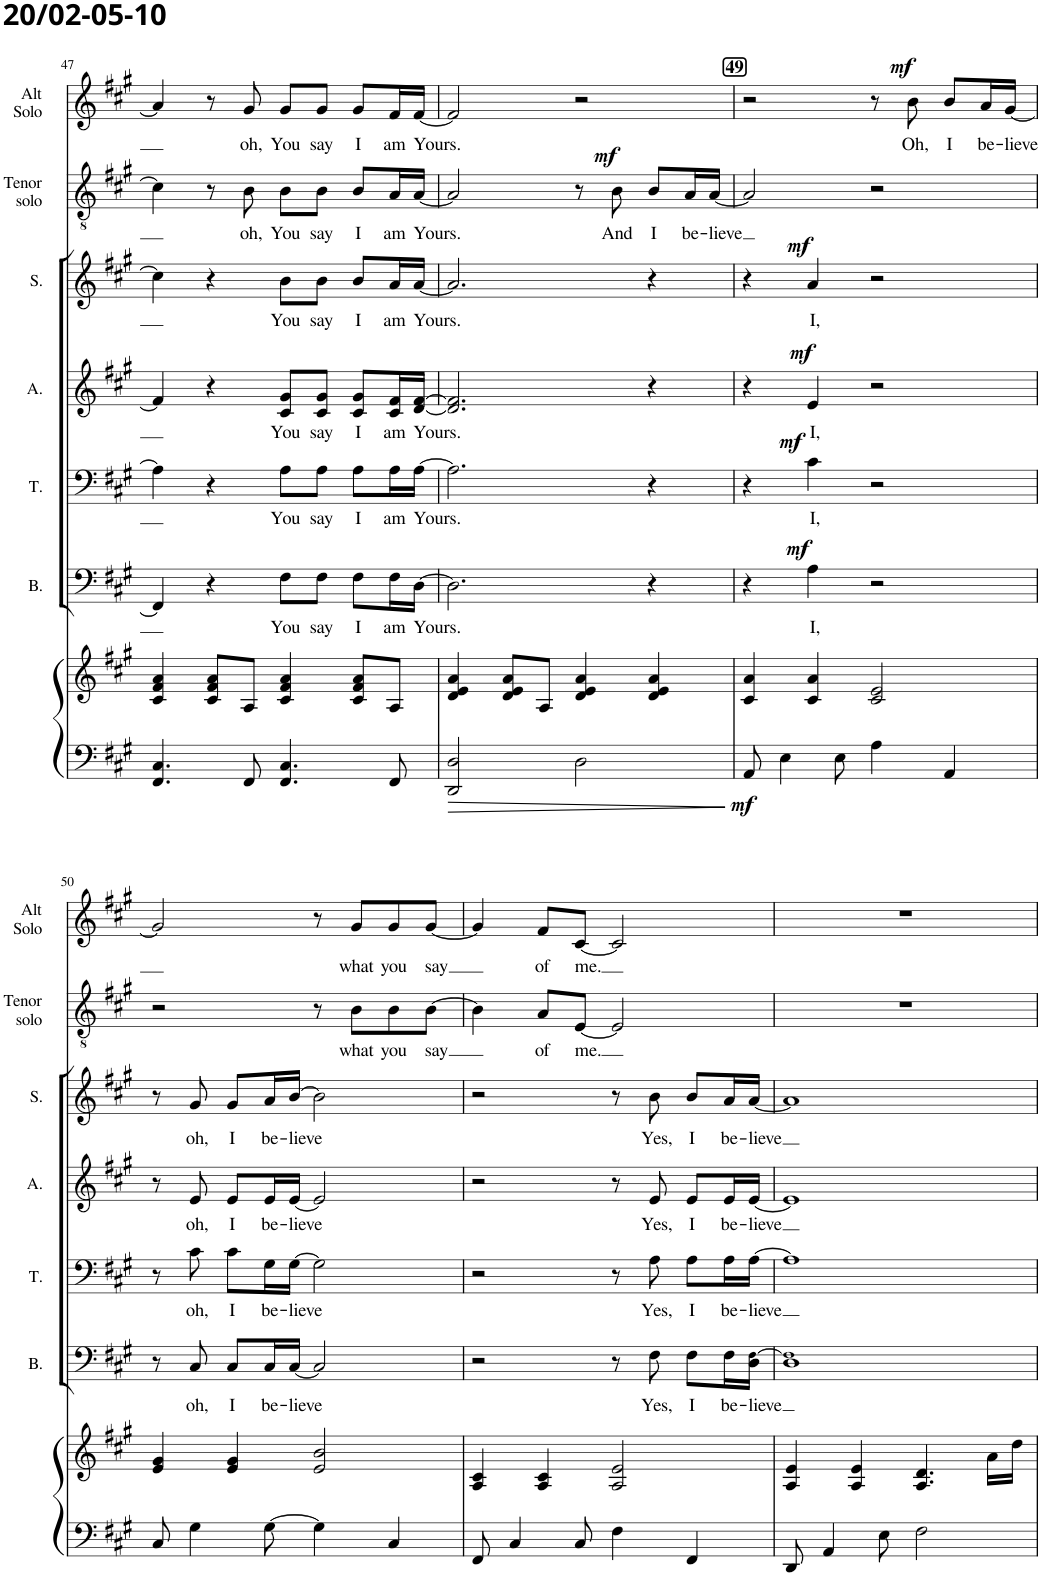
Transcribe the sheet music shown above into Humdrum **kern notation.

**kern	**kern	**dynam	**kern	**text	**dynam	**kern	**text	**dynam	**kern	**text	**dynam	**kern	**text	**dynam	**kern	**text	**dynam	**kern	**text	**dynam
*part7	*part7	*part7	*part6	*part6	*part6	*part5	*part5	*part5	*part4	*part4	*part4	*part3	*part3	*part3	*part2	*part2	*part2	*part1	*part1	*part1
*staff8	*staff7	*staff7/8	*staff6	*staff6	*staff6	*staff5	*staff5	*staff5	*staff4	*staff4	*staff4	*staff3	*staff3	*staff3	*staff2	*staff2	*staff2	*staff1	*staff1	*staff1
*I"Piano	*	*	*I"Bas	*	*	*I"Tenor	*	*	*I"Alt	*	*	*I"Sopraan	*	*	*I"Tenor solo	*	*	*I"Alt Solo	*	*
*I'Pno	*	*	*I'B.	*	*	*I'T.	*	*	*I'A.	*	*	*I'S.	*	*	*I'Tenor  solo	*	*	*I'Alt Solo	*	*
!!LO:PB:g=z
*clefF4	*clefG2	*	*clefF4	*	*	*clefF4	*	*	*clefG2	*	*	*clefG2	*	*	*clefGv2	*	*	*clefG2	*	*
*k[f#c#g#]	*k[f#c#g#]	*	*k[f#c#g#]	*	*	*k[f#c#g#]	*	*	*k[f#c#g#]	*	*	*k[f#c#g#]	*	*	*k[f#c#g#]	*	*	*k[f#c#g#]	*	*
*M4/4	*M4/4	*	*M4/4	*	*	*M4/4	*	*	*M4/4	*	*	*M4/4	*	*	*M4/4	*	*	*M4/4	*	*
=47	=47	=47	=47	=47	=47	=47	=47	=47	=47	=47	=47	=47	=47	=47	=47	=47	=47	=47	=47	=47
4.FF#/ 4.C#/	4c#/ 4f#/ 4a/	.	4FF#/]	.	.	4A\]	.	.	4f#/]	.	.	4cc#\]	.	.	4c#\]	.	.	4a/]	.	.
.	8c#/ 8f#/ 8a/L	.	4r	.	.	4r	.	.	4r	.	.	4r	.	.	8r	.	.	8r	.	.
!	!	!	!	!	!	!	!	!	!	!	!	!	!	!	!	!LO:LY:b	!	!	!LO:LY:b	!
8FF#/	8A/J	.	.	.	.	.	.	.	.	.	.	.	.	.	8B\	oh,	.	8g#/	oh,	.
!	!	!	!	!LO:LY:b	!	!	!LO:LY:b	!	!	!LO:LY:b	!	!	!LO:LY:b	!	!	!LO:LY:b	!	!	!LO:LY:b	!
4.FF#/ 4.C#/	4c#/ 4f#/ 4a/	.	8F#\L	You	.	8A\L	You	.	8c#/ 8g#/L	You	.	8b\L	You	.	8B\L	You	.	8g#/L	You	.
!	!	!	!	!LO:LY:b	!	!	!LO:LY:b	!	!	!LO:LY:b	!	!	!LO:LY:b	!	!	!LO:LY:b	!	!	!LO:LY:b	!
.	.	.	8F#\J	say	.	8A\J	say	.	8c#/ 8g#/J	say	.	8b\J	say	.	8B\J	say	.	8g#/J	say	.
!	!	!	!	!LO:LY:b	!	!	!LO:LY:b	!	!	!LO:LY:b	!	!	!LO:LY:b	!	!	!LO:LY:b	!	!	!LO:LY:b	!
.	8c#/ 8f#/ 8a/L	.	8F#\L	I	.	8A\L	I	.	8c#/ 8g#/L	I	.	8b/L	I	.	8B/L	I	.	8g#/L	I	.
!	!	!	!	!LO:LY:b	!	!	!LO:LY:b	!	!	!LO:LY:b	!	!	!LO:LY:b	!	!	!LO:LY:b	!	!	!LO:LY:b	!
8FF#/	8A/J	.	16F#\L	am	.	16A\L	am	.	16c#/ 16f#/L	am	.	16a/L	am	.	16A/L	am	.	16f#/L	am	.
!	!	!	!	!LO:LY:b	!	!	!LO:LY:b	!	!	!LO:LY:b	!	!	!LO:LY:b	!	!	!LO:LY:b	!	!	!LO:LY:b	!
.	.	.	[16D\JJ	Yours.	.	[16A\JJ	Yours.	.	[16d/ [16f#/JJ	Yours.	.	[16a/JJ	Yours.	.	[16A/JJ	Yours.	.	[16f#/JJ	Yours.	.
=48	=48	=48	=48	=48	=48	=48	=48	=48	=48	=48	=48	=48	=48	=48	=48	=48	=48	=48	=48	=48
2DD/ 2D/	4d/ 4e/ 4a/	.	2.D\]	.	.	2.A\]	.	.	2.d/] 2.f#/]	.	.	2.a/]	.	.	2A/]	.	.	2f#/]	.	.
.	8d/ 8e/ 8a/L	.	.	.	.	.	.	.	.	.	.	.	.	.	.	.	.	.	.	.
.	8A/J	.	.	.	.	.	.	.	.	.	.	.	.	.	.	.	.	.	.	.
2D\	4d/ 4e/ 4a/	.	.	.	.	.	.	.	.	.	.	.	.	.	8r	.	.	2r	.	.
!	!	!	!	!	!	!	!	!	!	!	!	!	!	!	!	!LO:LY:b	!LO:DY:a	!	!	!
.	.	.	.	.	.	.	.	.	.	.	.	.	.	.	8B\	And	mf	.	.	.
!	!	!	!	!	!	!	!	!	!	!	!	!	!	!	!	!LO:LY:b	!	!	!	!
.	4d/ 4e/ 4a/	.	4r	.	.	4r	.	.	4r	.	.	4r	.	.	8B/L	I	.	.	.	.
!	!	!	!	!	!	!	!	!	!	!	!	!	!	!	!	!LO:LY:b	!	!	!	!
.	.	.	.	.	.	.	.	.	.	.	.	.	.	.	16A/L	be-	.	.	.	.
!	!	!	!	!	!	!	!	!	!	!	!	!	!	!	!	!LO:LY:b	!	!	!	!
.	.	.	.	.	.	.	.	.	.	.	.	.	.	.	[16A/JJ	-lieve	.	.	.	.
!!LO:REH:place=s1:a:B:cj:fs=11:t=49
=49	=49	=49	=49	=49	=49	=49	=49	=49	=49	=49	=49	=49	=49	=49	=49	=49	=49	=49	=49	=49
!	!	!LO:DY:b=2	!	!	!	!	!	!	!	!	!	!	!	!	!	!	!	!	!	!
8AA/	4c#/ 4a/	mf	4r	.	.	4r	.	.	4r	.	.	4r	.	.	2A/]	.	.	2r	.	.
4E\	.	.	.	.	.	.	.	.	.	.	.	.	.	.	.	.	.	.	.	.
!	!	!	!	!LO:LY:b	!LO:DY:a	!	!LO:LY:b	!LO:DY:a	!	!LO:LY:b	!LO:DY:a	!	!LO:LY:b	!LO:DY:a	!	!	!	!	!	!
.	4c#/ 4a/	.	4A\	I,	mf	4c#\	I,	mf	4e/	I,	mf	4a/	I,	mf	.	.	.	.	.	.
8E\	.	.	.	.	.	.	.	.	.	.	.	.	.	.	.	.	.	.	.	.
4A\	2c#/ 2e/	.	2r	.	.	2r	.	.	2r	.	.	2r	.	.	2r	.	.	8r	.	.
!	!	!	!	!	!	!	!	!	!	!	!	!	!	!	!	!	!	!	!LO:LY:b	!LO:DY:a
.	.	.	.	.	.	.	.	.	.	.	.	.	.	.	.	.	.	8b\	Oh,	mf
!	!	!	!	!	!	!	!	!	!	!	!	!	!	!	!	!	!	!	!LO:LY:b	!
4AA/	.	.	.	.	.	.	.	.	.	.	.	.	.	.	.	.	.	8b/L	I	.
!	!	!	!	!	!	!	!	!	!	!	!	!	!	!	!	!	!	!	!LO:LY:b	!
.	.	.	.	.	.	.	.	.	.	.	.	.	.	.	.	.	.	16a/L	be-	.
!	!	!	!	!	!	!	!	!	!	!	!	!	!	!	!	!	!	!	!LO:LY:b	!
.	.	.	.	.	.	.	.	.	.	.	.	.	.	.	.	.	.	[16g#/JJ	-lieve	.
!!LO:LB:g=z
=50	=50	=50	=50	=50	=50	=50	=50	=50	=50	=50	=50	=50	=50	=50	=50	=50	=50	=50	=50	=50
8C#/	4e/ 4g#/	.	8r	.	.	8r	.	.	8r	.	.	8r	.	.	2r	.	.	2g#/]	.	.
!	!	!	!	!LO:LY:b	!	!	!LO:LY:b	!	!	!LO:LY:b	!	!	!LO:LY:b	!	!	!	!	!	!	!
4G#\	.	.	8C#/	oh,	.	8c#\	oh,	.	8e/	oh,	.	8g#/	oh,	.	.	.	.	.	.	.
!	!	!	!	!LO:LY:b	!	!	!LO:LY:b	!	!	!LO:LY:b	!	!	!LO:LY:b	!	!	!	!	!	!	!
.	4e/ 4g#/	.	8C#/L	I	.	8c#\L	I	.	8e/L	I	.	8g#/L	I	.	.	.	.	.	.	.
!	!	!	!	!LO:LY:b	!	!	!LO:LY:b	!	!	!LO:LY:b	!	!	!LO:LY:b	!	!	!	!	!	!	!
[8G#\	.	.	16C#/L	be-	.	16G#\L	be-	.	16e/L	be-	.	16a/L	be-	.	.	.	.	.	.	.
!	!	!	!	!LO:LY:b	!	!	!LO:LY:b	!	!	!LO:LY:b	!	!	!LO:LY:b	!	!	!	!	!	!	!
.	.	.	[16C#/JJ	-lieve	.	[16G#\JJ	-lieve	.	[16e/JJ	-lieve	.	[16b/JJ	-lieve	.	.	.	.	.	.	.
4G#\]	2e/ 2b/	.	2C#/]	.	.	2G#\]	.	.	2e/]	.	.	2b\]	.	.	8r	.	.	8r	.	.
!	!	!	!	!	!	!	!	!	!	!	!	!	!	!	!	!LO:LY:b	!	!	!LO:LY:b	!
.	.	.	.	.	.	.	.	.	.	.	.	.	.	.	8B\L	what	.	8g#/L	what	.
!	!	!	!	!	!	!	!	!	!	!	!	!	!	!	!	!LO:LY:b	!	!	!LO:LY:b	!
4C#/	.	.	.	.	.	.	.	.	.	.	.	.	.	.	8B\	you	.	8g#/	you	.
!	!	!	!	!	!	!	!	!	!	!	!	!	!	!	!	!LO:LY:b	!	!	!LO:LY:b	!
.	.	.	.	.	.	.	.	.	.	.	.	.	.	.	[8B\J	say	.	[8g#/J	say	.
=51	=51	=51	=51	=51	=51	=51	=51	=51	=51	=51	=51	=51	=51	=51	=51	=51	=51	=51	=51	=51
8FF#/	4A/ 4c#/	.	2r	.	.	2r	.	.	2r	.	.	2r	.	.	4B\]	.	.	4g#/]	.	.
4C#/	.	.	.	.	.	.	.	.	.	.	.	.	.	.	.	.	.	.	.	.
!	!	!	!	!	!	!	!	!	!	!	!	!	!	!	!	!LO:LY:b	!	!	!LO:LY:b	!
.	4A/ 4c#/	.	.	.	.	.	.	.	.	.	.	.	.	.	8A/L	of	.	8f#/L	of	.
!	!	!	!	!	!	!	!	!	!	!	!	!	!	!	!	!LO:LY:b	!	!	!LO:LY:b	!
8C#/	.	.	.	.	.	.	.	.	.	.	.	.	.	.	[8E/J	me.	.	[8c#/J	me.	.
4F#\	2A/ 2e/	.	8r	.	.	8r	.	.	8r	.	.	8r	.	.	2E/]	.	.	2c#/]	.	.
!	!	!	!	!LO:LY:b	!	!	!LO:LY:b	!	!	!LO:LY:b	!	!	!LO:LY:b	!	!	!	!	!	!	!
.	.	.	8F#\	Yes,	.	8A\	Yes,	.	8e/	Yes,	.	8b\	Yes,	.	.	.	.	.	.	.
!	!	!	!	!LO:LY:b	!	!	!LO:LY:b	!	!	!LO:LY:b	!	!	!LO:LY:b	!	!	!	!	!	!	!
4FF#/	.	.	8F#\L	I	.	8A\L	I	.	8e/L	I	.	8b/L	I	.	.	.	.	.	.	.
!	!	!	!	!LO:LY:b	!	!	!LO:LY:b	!	!	!LO:LY:b	!	!	!LO:LY:b	!	!	!	!	!	!	!
.	.	.	16F#\L	be-	.	16A\L	be-	.	16e/L	be-	.	16a/L	be-	.	.	.	.	.	.	.
!	!	!	!	!LO:LY:b	!	!	!LO:LY:b	!	!	!LO:LY:b	!	!	!LO:LY:b	!	!	!	!	!	!	!
.	.	.	16D\ [16F#!\JJ	-lieve	.	[16A\JJ	-lieve	.	[16e/JJ	-lieve	.	[16a/JJ	-lieve	.	.	.	.	.	.	.
=52	=52	=52	=52	=52	=52	=52	=52	=52	=52	=52	=52	=52	=52	=52	=52	=52	=52	=52	=52	=52
8DD/	4A/ 4e/	.	1D 1F#!]	.	.	1A]	.	.	1e]	.	.	1a]	.	.	1r	.	.	1r	.	.
4AA/	.	.	.	.	.	.	.	.	.	.	.	.	.	.	.	.	.	.	.	.
.	4A/ 4e/	.	.	.	.	.	.	.	.	.	.	.	.	.	.	.	.	.	.	.
8E\	.	.	.	.	.	.	.	.	.	.	.	.	.	.	.	.	.	.	.	.
2F#\	4.A/ 4.d/	.	.	.	.	.	.	.	.	.	.	.	.	.	.	.	.	.	.	.
.	16a\LL	.	.	.	.	.	.	.	.	.	.	.	.	.	.	.	.	.	.	.
.	16dd\JJ	.	.	.	.	.	.	.	.	.	.	.	.	.	.	.	.	.	.	.
=	=	=	=	=	=	=	=	=	=	=	=	=	=	=	=	=	=	=	=	=
*-	*-	*-	*-	*-	*-	*-	*-	*-	*-	*-	*-	*-	*-	*-	*-	*-	*-	*-	*-	*-
